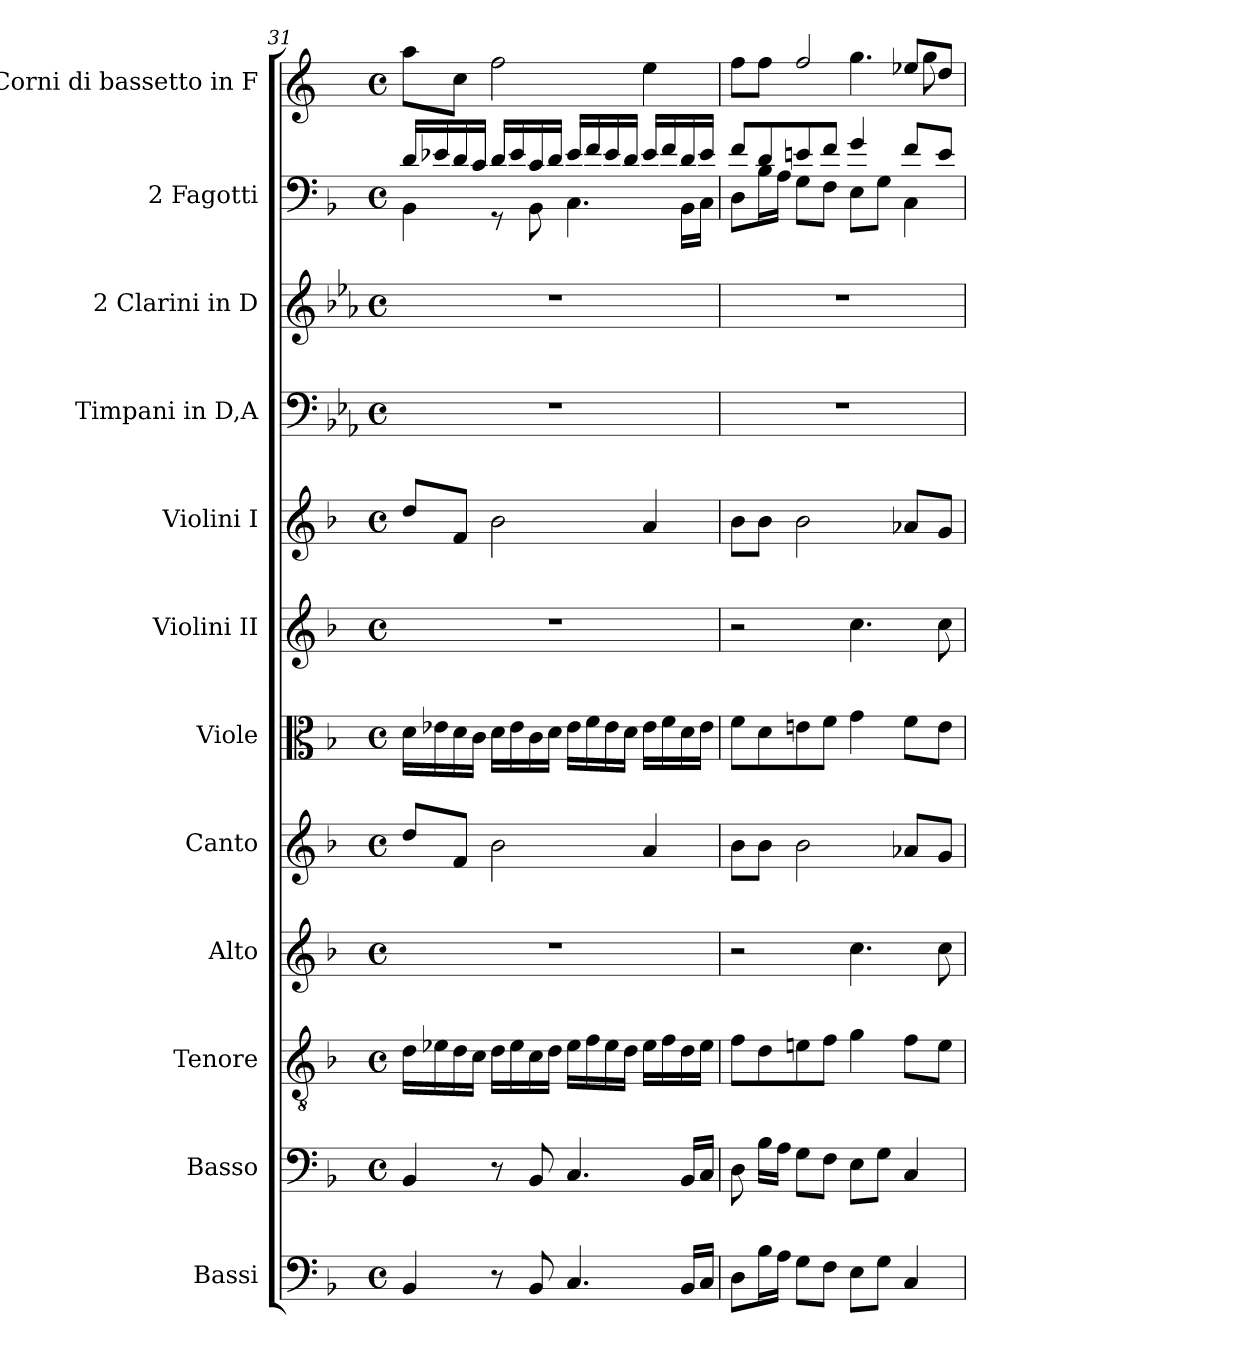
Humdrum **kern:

**kern	**kern	**kern	**kern	**kern	**kern	**kern	**kern	**kern	**kern	**kern	**kern
*part12	*part11	*part10	*part9	*part8	*part7	*part6	*part5	*part4	*part3	*part2	*part1
*staff12	*staff11	*staff10	*staff9	*staff8	*staff7	*staff6	*staff5	*staff4	*staff3	*staff2	*staff1
*I"Bassi	*I"Basso	*I"Tenore	*I"Alto	*I"Canto	*I"Viole	*I"Violini II	*I"Violini I	*I"Timpani in D,A	*I"2 Clarini in D	*I"2 Fagotti	*I"2 Corni di bassetto in F
*	*	*	*	*	*	*I'Vln	*I'Vln	*I'Timp	*	*	*
*clefF4	*clefF4	*clefGv2	*clefG2	*clefG2	*clefC3	*clefG2	*clefG2	*clefF4	*clefG2	*clefF4	*clefG2
*ITrd7c12	*	*	*	*	*	*	*	*ITrd-1c-2	*ITrd-1c-2	*	*ITrd4c7
*k[b-]	*k[b-]	*k[b-]	*k[b-]	*k[b-]	*k[b-]	*k[b-]	*k[b-]	*k[b-]	*k[b-]	*k[b-]	*k[b-]
*M4/4	*M4/4	*M4/4	*M4/4	*M4/4	*M4/4	*M4/4	*M4/4	*M4/4	*M4/4	*M4/4	*M4/4
*met(c)	*met(c)	*met(c)	*met(c)	*met(c)	*met(c)	*met(c)	*met(c)	*met(c)	*met(c)	*met(c)	*met(c)
=31	=31	=31	=31	=31	=31	=31	=31	=31	=31	=31	=31
*	*	*	*	*	*	*	*	*	*	*^	*
4BBB-/	4BB-i/	16dj\LL	1r	8dd/L	16d\LL	1r	8dd/L	1r	1r	16d/LL	4BB-\	8dd\L
.	.	16e-Xj\	.	.	16e-X\	.	.	.	.	16e-X/	.	.
.	.	16dj\	.	8f/J	16d\	.	8f/J	.	.	16d/	.	8f\J
.	.	16cj\JJ	.	.	16c\JJ	.	.	.	.	16c/JJ	.	.
8r	8r	16dj\LL	.	2b-\	16d\LL	.	2b-\	.	.	16d/LL	8r	2b-\
.	.	16e-j\	.	.	16e-\	.	.	.	.	16e-/	.	.
8BBB-/	8BB-i/	16cj\	.	.	16c\	.	.	.	.	16c/	8BB-\	.
.	.	16dj\JJ	.	.	16d\JJ	.	.	.	.	16d/JJ	.	.
4.CC/	4.Ci/	16e-j\LL	.	.	16e-\LL	.	.	.	.	16e-/LL	4.C\	.
.	.	16fj\	.	.	16f\	.	.	.	.	16f/	.	.
.	.	16e-j\	.	.	16e-\	.	.	.	.	16e-/	.	.
.	.	16dj\JJ	.	.	16d\JJ	.	.	.	.	16d/JJ	.	.
.	.	16e-j\LL	.	4a/	16e-\LL	.	4a/	.	.	16e-/LL	.	4a\
.	.	16fj\	.	.	16f\	.	.	.	.	16f/	.	.
16BBB-/LL	16BB-i/LL	16dj\	.	.	16d\	.	.	.	.	16d/	16BB-\LL	.
16CC/JJ	16Ci/JJ	16e-j\JJ	.	.	16e-\JJ	.	.	.	.	16e-/JJ	16C\JJ	.
!!LO:PB:g=z
=32	=32	=32	=32	=32	=32	=32	=32	=32	=32	=32	=32	=32
*	*	*	*	*	*	*	*	*	*	*	*	*^
8DD\L	8Di\	8f\L	2r	8b-\L	8f\L	2r	8b-\L	1r	1r	8f/L	8D\L	8b-\L	2ryy
16BB-\L	16B-\LL	8d\	.	8b-\J	8d\	.	8b-\J	.	.	8d/	16B-\L	8b-\J	.
16AA\JJ	16A\JJ	.	.	.	.	.	.	.	.	.	16A\JJ	.	.
8GG\L	8G\L	8en\	.	2b-\	8en\	.	2b-\	.	.	8en/	8G\L	2b-/	.
8FF\J	8F\J	8f\J	.	.	8f\J	.	.	.	.	8f/J	8F\J	.	.
8EE\L	8E\L	4g\	4.cci\	.	4g\	4.cc\	.	.	.	4g/	8E\L	.	4.cc\
8GG\J	8G\J	.	.	.	.	.	.	.	.	.	8G\J	.	.
4CC/	4C/	8f\L	.	8a-X/L	8f\L	.	8a-X/L	.	.	8f/L	4C\	8a-X/L	.
.	.	8e\J	8cci\	8g/J	8e\J	8cc\	8g/J	.	.	8e/J	.	8g/J	8cc\
*	*	*	*	*	*	*	*	*	*	*v	*v	*	*
*	*	*	*	*	*	*	*	*	*	*	*v	*v
=	=	=	=	=	=	=	=	=	=	=	=
*-	*-	*-	*-	*-	*-	*-	*-	*-	*-	*-	*-
